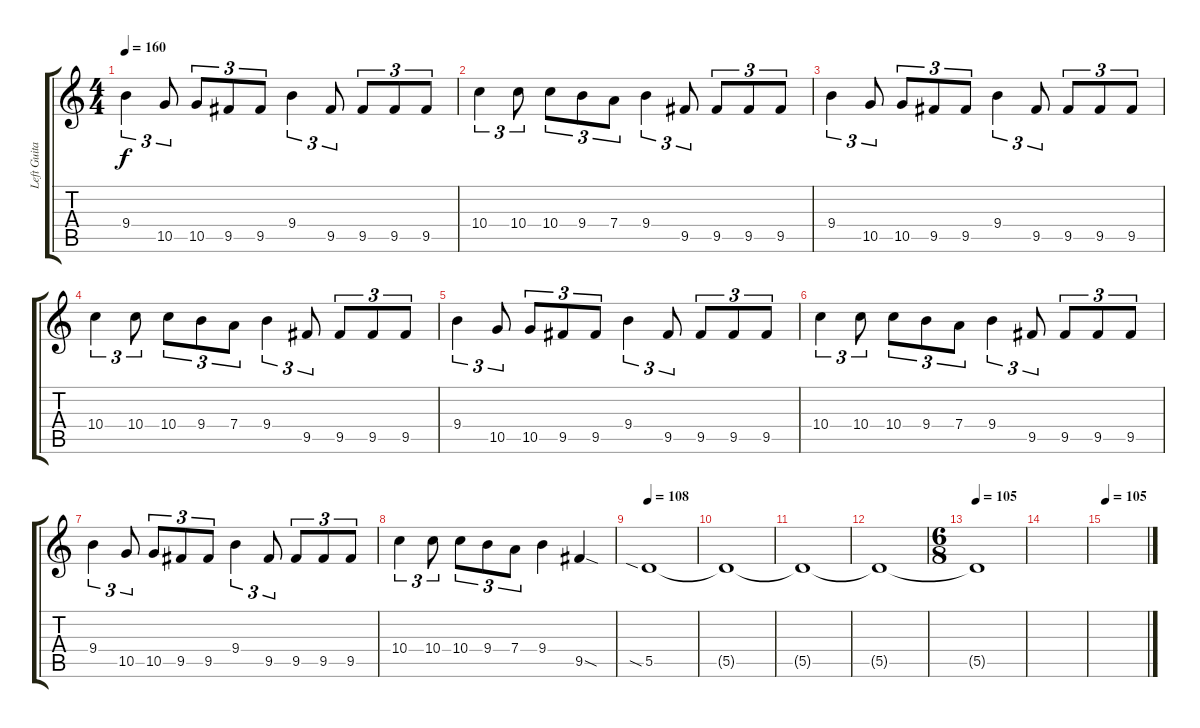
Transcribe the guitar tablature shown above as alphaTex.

\track ("Left Guitar" "Left Guita") {instrument distortionguitar}
\staff {score tabs}
\tuning (E4 B3 G3 D3 A2 E2) {hide}
\ts (4 4)
\tempo 160
\clef g2
\ks c
9.4.4{tu (3 2) dy f} 10.5.8{tu (3 2)} 10.5.8{tu (3 2)} 9.5.8{tu (3 2)} 9.5.8{tu (3 2)} 9.4.4{tu (3 2)} 9.5.8{tu (3 2)} 9.5.8{tu (3 2)} 9.5.8{tu (3 2)} 9.5.8{tu (3 2)} |
10.4.4{tu (3 2)} 10.4.8{tu (3 2)} 10.4.8{tu (3 2)} 9.4.8{tu (3 2)} 7.4.8{tu (3 2)} 9.4.4{tu (3 2)} 9.5.8{tu (3 2)} 9.5.8{tu (3 2)} 9.5.8{tu (3 2)} 9.5.8{tu (3 2)} |
9.4.4{tu (3 2)} 10.5.8{tu (3 2)} 10.5.8{tu (3 2)} 9.5.8{tu (3 2)} 9.5.8{tu (3 2)} 9.4.4{tu (3 2)} 9.5.8{tu (3 2)} 9.5.8{tu (3 2)} 9.5.8{tu (3 2)} 9.5.8{tu (3 2)} |
10.4.4{tu (3 2)} 10.4.8{tu (3 2)} 10.4.8{tu (3 2)} 9.4.8{tu (3 2)} 7.4.8{tu (3 2)} 9.4.4{tu (3 2)} 9.5.8{tu (3 2)} 9.5.8{tu (3 2)} 9.5.8{tu (3 2)} 9.5.8{tu (3 2)} |
9.4.4{tu (3 2)} 10.5.8{tu (3 2)} 10.5.8{tu (3 2)} 9.5.8{tu (3 2)} 9.5.8{tu (3 2)} 9.4.4{tu (3 2)} 9.5.8{tu (3 2)} 9.5.8{tu (3 2)} 9.5.8{tu (3 2)} 9.5.8{tu (3 2)} |
10.4.4{tu (3 2)} 10.4.8{tu (3 2)} 10.4.8{tu (3 2)} 9.4.8{tu (3 2)} 7.4.8{tu (3 2)} 9.4.4{tu (3 2)} 9.5.8{tu (3 2)} 9.5.8{tu (3 2)} 9.5.8{tu (3 2)} 9.5.8{tu (3 2)} |
9.4.4{tu (3 2)} 10.5.8{tu (3 2)} 10.5.8{tu (3 2)} 9.5.8{tu (3 2)} 9.5.8{tu (3 2)} 9.4.4{tu (3 2)} 9.5.8{tu (3 2)} 9.5.8{tu (3 2)} 9.5.8{tu (3 2)} 9.5.8{tu (3 2)} |
10.4.4{tu (3 2)} 10.4.8{tu (3 2)} 10.4.8{tu (3 2)} 9.4.8{tu (3 2)} 7.4.8{tu (3 2)} 9.4.4 9.5{sod}.4 |
\tempo 108
5.5{sia}.1{volume 0} |
5.5{t}.1 |
5.5{t}.1 |
5.5{t}.1 |
\ts (6 8)
\tempo 105
5.5{t}.1 |
|
\tempo 105
